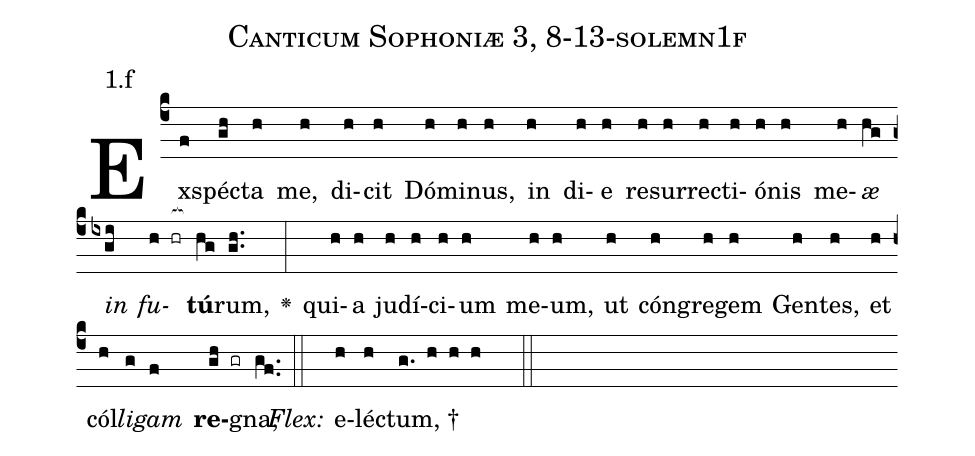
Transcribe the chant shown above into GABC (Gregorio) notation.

name: Canticum Sophoniæ 3, 8-13-solemn1f;
annotation: 1.f;
%%
(c4)Ex(f)spé(gh)cta(h) me,(h) di(h)cit(h) Dó(h)mi(h)nus,(h) in(h) di(h)e(h) re(h)sur(h)re(h)cti(h)ó(h)nis(h) me(h)<i>æ</i>(hg) <i>in</i>(ixgi) <i>fu</i>(h hr[ocb:1{])<b>tú</b>(hg[ocb:0}])rum,(gh..) <v>\greheightstar</v>(:) qui(h)a(h) ju(h)dí(h)ci(h)um(h) me(h)um,(h) ut(h) cón(h)gre(h)gem(h) Gen(h)tes,(h) et(h) cól(h)<i>li</i>(g)<i>gam</i>(f) <b>re</b>(gh gr)gna,(gf..) (::)
<i>Flex:</i>()  e(h)lé(h)ctum, †(g. h h h  ::)

%E(h) u(h) o(g) u(f) a(gh) e.(gf..) (::)
